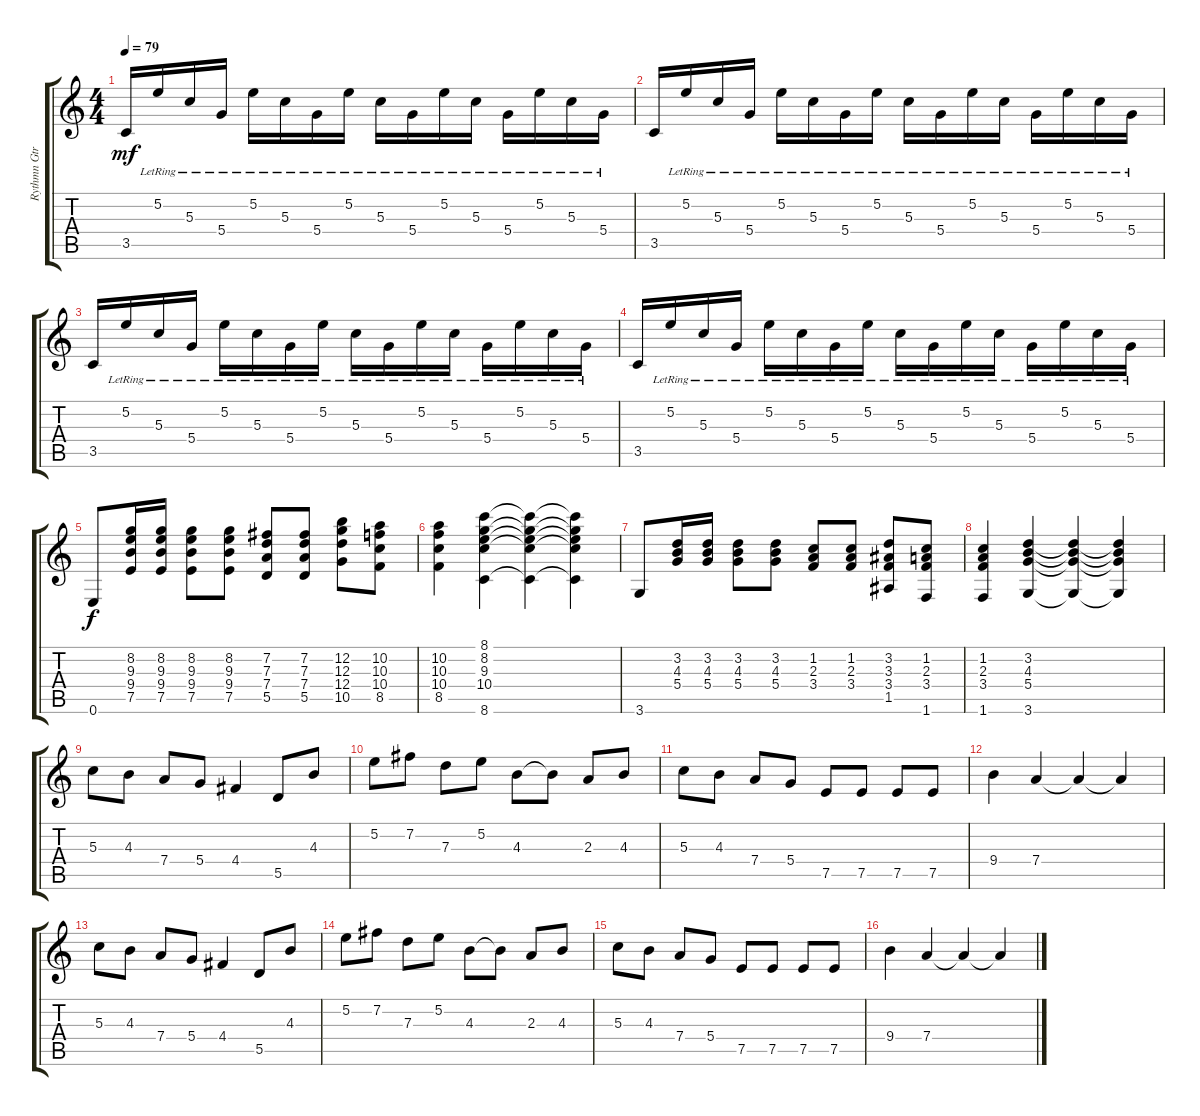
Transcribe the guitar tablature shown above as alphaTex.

\track ("Rythmn Gtr." "Rythmn Gtr") {instrument electricguitarclean bank 255}
\staff {score tabs}
\tuning (E4 B3 G3 D3 A2 E2) {hide}
\ts (4 4)
\tempo 79
\clef g2
\ks c
3.5.16{dy mf} 5.2{lr}.16 5.3{lr}.16 5.4{lr}.16 5.2{lr}.16 5.3{lr}.16 5.4{lr}.16 5.2{lr}.16 5.3{lr}.16 5.4{lr}.16 5.2{lr}.16 5.3{lr}.16 5.4{lr}.16 5.2{lr}.16 5.3{lr}.16 5.4{lr}.16 |
3.5.16 5.2{lr}.16 5.3{lr}.16 5.4{lr}.16 5.2{lr}.16 5.3{lr}.16 5.4{lr}.16 5.2{lr}.16 5.3{lr}.16 5.4{lr}.16 5.2{lr}.16 5.3{lr}.16 5.4{lr}.16 5.2{lr}.16 5.3{lr}.16 5.4{lr}.16 |
3.5.16 5.2{lr}.16 5.3{lr}.16 5.4{lr}.16 5.2{lr}.16 5.3{lr}.16 5.4{lr}.16 5.2{lr}.16 5.3{lr}.16 5.4{lr}.16 5.2{lr}.16 5.3{lr}.16 5.4{lr}.16 5.2{lr}.16 5.3{lr}.16 5.4{lr}.16 |
3.5.16 5.2{lr}.16 5.3{lr}.16 5.4{lr}.16 5.2{lr}.16 5.3{lr}.16 5.4{lr}.16 5.2{lr}.16 5.3{lr}.16 5.4{lr}.16 5.2{lr}.16 5.3{lr}.16 5.4{lr}.16 5.2{lr}.16 5.3{lr}.16 5.4{lr}.16 |
0.6.8{dy f} (8.2 9.3 9.4 7.5).16 (8.2 9.3 9.4 7.5).16 (8.2 9.3 9.4 7.5).8 (8.2 9.3 9.4 7.5).8 (7.2 7.3 7.4 5.5).8 (7.2 7.3 7.4 5.5).8 (12.2 12.3 12.4 10.5).8 (10.2 10.3 10.4 8.5).8 |
(10.2 10.3 10.4 8.5).4 (8.1 8.2 9.3 10.4 8.6).4 (8.1{t} 8.2{t} 9.3{t} 10.4{t} 8.6{t}).4 (8.1{t} 8.2{t} 9.3{t} 10.4{t} 8.6{t}).4 |
3.6.8 (3.2 4.3 5.4).16 (3.2 4.3 5.4).16 (3.2 4.3 5.4).8 (3.2 4.3 5.4).8 (1.2 2.3 3.4).8 (1.2 2.3 3.4).8 (3.2 3.3 3.4 1.5).8 (1.2 2.3 3.4 1.6).8 |
(1.2 2.3 3.4 1.6).4 (3.2 4.3 5.4 3.6).4 (3.2{t} 4.3{t} 5.4{t} 3.6{t}).4 (3.2{t} 4.3{t} 5.4{t} 3.6{t}).4 |
5.3.8 4.3.8 7.4.8 5.4.8 4.4.4 5.5.8 4.3.8 |
5.2.8 7.2.8 7.3.8 5.2.8 4.3.8 4.3{t}.8 2.3.8 4.3.8 |
5.3.8 4.3.8 7.4.8 5.4.8 7.5.8 7.5.8 7.5.8 7.5.8 |
9.4.4 7.4.4 7.4{t}.4 7.4{t}.4 |
5.3.8 4.3.8 7.4.8 5.4.8 4.4.4 5.5.8 4.3.8 |
5.2.8 7.2.8 7.3.8 5.2.8 4.3.8 4.3{t}.8 2.3.8 4.3.8 |
5.3.8 4.3.8 7.4.8 5.4.8 7.5.8 7.5.8 7.5.8 7.5.8 |
9.4.4 7.4.4 7.4{t}.4 7.4{t}.4
